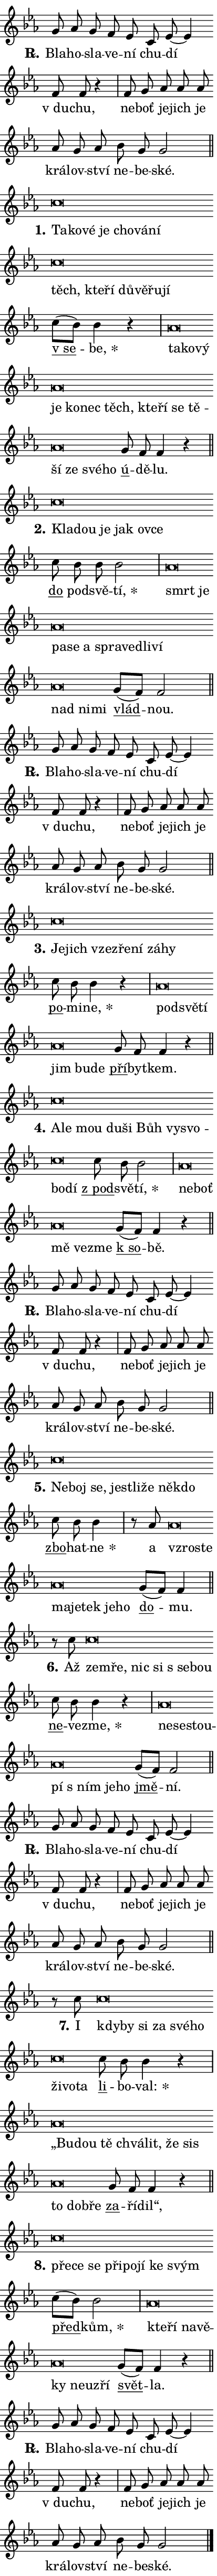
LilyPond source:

\version "2.24.0"
\header { tagline = "" }
\paper {
  indent = 0\cm
  top-margin = 0\cm
  right-margin = 0.13\cm % to fit lyric hyphens
  bottom-margin = 0\cm
  left-margin = 0\cm
  paper-width = 7\cm
  page-breaking = #ly:one-page-breaking
  system-system-spacing.basic-distance = #11
  score-system-spacing.basic-distance = #11
  ragged-last = ##f
}


%% Author: Thomas Morley
%% https://lists.gnu.org/archive/html/lilypond-user/2020-05/msg00002.html
#(define (line-position grob)
"Returns position of @var[grob} in current system:
   @code{'start}, if at first time-step
   @code{'end}, if at last time-step
   @code{'middle} otherwise
"
  (let* ((col (ly:item-get-column grob))
         (ln (ly:grob-object col 'left-neighbor))
         (rn (ly:grob-object col 'right-neighbor))
         (col-to-check-left (if (ly:grob? ln) ln col))
         (col-to-check-right (if (ly:grob? rn) rn col))
         (break-dir-left
           (and
             (ly:grob-property col-to-check-left 'non-musical #f)
             (ly:item-break-dir col-to-check-left)))
         (break-dir-right
           (and
             (ly:grob-property col-to-check-right 'non-musical #f)
             (ly:item-break-dir col-to-check-right))))
        (cond ((eqv? 1 break-dir-left) 'start)
              ((eqv? -1 break-dir-right) 'end)
              (else 'middle))))

#(define (tranparent-at-line-position vctor)
  (lambda (grob)
  "Relying on @code{line-position} select the relevant enry from @var{vctor}.
Used to determine transparency,"
    (case (line-position grob)
      ((end) (not (vector-ref vctor 0)))
      ((middle) (not (vector-ref vctor 1)))
      ((start) (not (vector-ref vctor 2))))))

noteHeadBreakVisibility =
#(define-music-function (break-visibility)(vector?)
"Makes @code{NoteHead}s transparent relying on @var{break-visibility}"
#{
  \override NoteHead.transparent =
    #(tranparent-at-line-position break-visibility)
#})

#(define delete-ledgers-for-transparent-note-heads
  (lambda (grob)
    "Reads whether a @code{NoteHead} is transparent.
If so this @code{NoteHead} is removed from @code{'note-heads} from
@var{grob}, which is supposed to be @code{LedgerLineSpanner}.
As a result ledgers are not printed for this @code{NoteHead}"
    (let* ((nhds-array (ly:grob-object grob 'note-heads))
           (nhds-list
             (if (ly:grob-array? nhds-array)
                 (ly:grob-array->list nhds-array)
                 '()))
           ;; Relies on the transparent-property being done before
           ;; Staff.LedgerLineSpanner.after-line-breaking is executed.
           ;; This is fragile ...
           (to-keep
             (remove
               (lambda (nhd)
                 (ly:grob-property nhd 'transparent #f))
               nhds-list)))
      ;; TODO find a better method to iterate over grob-arrays, similiar
      ;; to filter/remove etc for lists
      ;; For now rebuilt from scratch
      (set! (ly:grob-object grob 'note-heads)  '())
      (for-each
        (lambda (nhd)
          (ly:pointer-group-interface::add-grob grob 'note-heads nhd))
        to-keep))))

squashNotes = {
  \override NoteHead.X-extent = #'(-0.2 . 0.2)
  \override NoteHead.Y-extent = #'(-0.75 . 0)
  \override NoteHead.stencil =
    #(lambda (grob)
       (let ((pos (ly:grob-property grob 'staff-position)))
         (begin
           (if (< pos -7) (display "ERROR: Lower brevis then expected\n") (display "OK: Expected brevis position\n"))
           (if (<= pos -6) ly:text-interface::print ly:note-head::print))))
}
unSquashNotes = {
  \revert NoteHead.X-extent
  \revert NoteHead.Y-extent
  \revert NoteHead.stencil
}

hideNotes = \noteHeadBreakVisibility #begin-of-line-visible
unHideNotes = \noteHeadBreakVisibility #all-visible

% work-around for resetting accidentals
% https://lilypond.org/doc/v2.23/Documentation/notation/displaying-rhythms#unmetered-music
cadenzaMeasure = {
  \cadenzaOff
  \partial 1024 s1024
  \cadenzaOn
}

#(define-markup-command (accent layout props text) (markup?)
  "Underline accented syllable"
  (interpret-markup layout props
    #{\markup \override #'(offset . 4.3) \underline { #text }#}))

responsum = \markup \concat {
  "R" \hspace #-1.05 \path #0.1 #'((moveto 0 0.07) (lineto 0.9 0.8)) \hspace #0.05 "."
}

spaceSize = #0.6828661417322834 % exact space size for TeX Gyre Schola

\layout {
  \context {
    \Staff
    \remove "Time_signature_engraver"
    \override LedgerLineSpanner.after-line-breaking = #delete-ledgers-for-transparent-note-heads
  }
  \context {
    \Lyrics {
      \override LyricSpace.minimum-distance = \spaceSize
      \override LyricText.font-name = #"TeX Gyre Schola"
      \override LyricText.font-size = 1
      \override StanzaNumber.font-name = #"TeX Gyre Schola Bold"
      \override StanzaNumber.font-size = 1
    }
  }
  \context {
    \Score 
    \override NoteHead.text =
      #(lambda (grob) 
        (let ((pos (ly:grob-property grob 'staff-position)))
          #{\markup {
            \combine
              \halign #-0.55 \raise #(if (= pos -6) 0 0.5) \override #'(thickness . 2) \draw-line #'(3.2 . 0)
              \musicglyph "noteheads.sM1"
          }#}))
  }
}

% magnetic-lyrics.ily
%
%   written by
%     Jean Abou Samra <jean@abou-samra.fr>
%     Werner Lemberg <wl@gnu.org>
%
%   adapted by
%     Jiri Hon <jiri.hon@gmail.com>
%
% Version 2022-Apr-15

% https://www.mail-archive.com/lilypond-user@gnu.org/msg149350.html

#(define (Left_hyphen_pointer_engraver context)
   "Collect syllable-hyphen-syllable occurrences in lyrics and store
them in properties.  This engraver only looks to the left.  For
example, if the lyrics input is @code{foo -- bar}, it does the
following.

@itemize @bullet
@item
Set the @code{text} property of the @code{LyricHyphen} grob between
@q{foo} and @q{bar} to @code{foo}.

@item
Set the @code{left-hyphen} property of the @code{LyricText} grob with
text @q{foo} to the @code{LyricHyphen} grob between @q{foo} and
@q{bar}.
@end itemize

Use this auxiliary engraver in combination with the
@code{lyric-@/text::@/apply-@/magnetic-@/offset!} hook."
   (let ((hyphen #f)
         (text #f))
     (make-engraver
      (acknowledgers
       ((lyric-syllable-interface engraver grob source-engraver)
        (set! text grob)))
      (end-acknowledgers
       ((lyric-hyphen-interface engraver grob source-engraver)
        ;(when (not (grob::has-interface grob 'lyric-space-interface))
          (set! hyphen grob)));)
      ((stop-translation-timestep engraver)
       (when (and text hyphen)
         (ly:grob-set-object! text 'left-hyphen hyphen))
       (set! text #f)
       (set! hyphen #f)))))

#(define (lyric-text::apply-magnetic-offset! grob)
   "If the space between two syllables is less than the value in
property @code{LyricText@/.details@/.squash-threshold}, move the right
syllable to the left so that it gets concatenated with the left
syllable.

Use this function as a hook for
@code{LyricText@/.after-@/line-@/breaking} if the
@code{Left_@/hyphen_@/pointer_@/engraver} is active."
   (let ((hyphen (ly:grob-object grob 'left-hyphen #f)))
     (when hyphen
       (let ((left-text (ly:spanner-bound hyphen LEFT)))
         (when (grob::has-interface left-text 'lyric-syllable-interface)
           (let* ((common (ly:grob-common-refpoint grob left-text X))
                  (this-x-ext (ly:grob-extent grob common X))
                  (left-x-ext
                   (begin
                     ;; Trigger magnetism for left-text.
                     (ly:grob-property left-text 'after-line-breaking)
                     (ly:grob-extent left-text common X)))
                  ;; `delta` is the gap width between two syllables.
                  (delta (- (interval-start this-x-ext)
                            (interval-end left-x-ext)))
                  (details (ly:grob-property grob 'details))
                  (threshold (assoc-get 'squash-threshold details 0.2)))
             (when (< delta threshold)
               (let* (;; We have to manipulate the input text so that
                      ;; ligatures crossing syllable boundaries are not
                      ;; disabled.  For languages based on the Latin
                      ;; script this is essentially a beautification.
                      ;; However, for non-Western scripts it can be a
                      ;; necessity.
                      (lt (ly:grob-property left-text 'text))
                      (rt (ly:grob-property grob 'text))
                      (is-space (grob::has-interface hyphen 'lyric-space-interface))
                      (space (if is-space " " ""))
                      (extra-delta (if is-space spaceSize 0))
                      ;; Append new syllable.
                      (ltrt-space (if (and (string? lt) (string? rt))
                                (string-append lt space rt)
                                (make-concat-markup (list lt space rt))))
                      ;; Right-align `ltrt` to the right side.
                      (ltrt-space-markup (grob-interpret-markup
                               grob
                               (make-translate-markup
                                (cons (interval-length this-x-ext) 0)
                                (make-right-align-markup ltrt-space)))))
                 (begin
                   ;; Don't print `left-text`.
                   (ly:grob-set-property! left-text 'stencil #f)
                   ;; Set text and stencil (which holds all collected
                   ;; syllables so far) and shift it to the left.
                   (ly:grob-set-property! grob 'text ltrt-space)
                   (ly:grob-set-property! grob 'stencil ltrt-space-markup)
                   (ly:grob-translate-axis! grob (- (- delta extra-delta)) X))))))))))


#(define (lyric-hyphen::displace-bounds-first grob)
   ;; Make very sure this callback isn't triggered too early.
   (let ((left (ly:spanner-bound grob LEFT))
         (right (ly:spanner-bound grob RIGHT)))
     (ly:grob-property left 'after-line-breaking)
     (ly:grob-property right 'after-line-breaking)
     (ly:lyric-hyphen::print grob)))

squashThreshold = #0.4

\layout {
  \context {
    \Lyrics
    \consists #Left_hyphen_pointer_engraver
    \override LyricText.after-line-breaking =
      #lyric-text::apply-magnetic-offset!
    \override LyricHyphen.stencil = #lyric-hyphen::displace-bounds-first
    \override LyricText.details.squash-threshold = \squashThreshold
    \override LyricHyphen.minimum-distance = 0
    \override LyricHyphen.minimum-length = \squashThreshold
  }
}

squashText = \override LyricText.details.squash-threshold = 9999
unSquashText = \override LyricText.details.squash-threshold = \squashThreshold

leftText = \override LyricText.self-alignment-X = #LEFT
unLeftText = \revert LyricText.self-alignment-X

starOffset = #(lambda (grob) 
                (let ((x_offset (ly:self-alignment-interface::aligned-on-x-parent grob)))
                  (if (= x_offset 0) 0 (+ x_offset 1.2))))

star = #(define-music-function (syllable)(string?)
"Append star separator at the end of a syllable"
#{
  \once \override LyricText.X-offset = #starOffset
  \lyricmode { \markup {
    #syllable
    \override #'((font-name . "TeX Gyre Schola Bold")) \hspace #0.2 \lower #0.65 \larger "*"
  } }
#})

starAccent = #(define-music-function (syllable)(string?)
"Append star separator at the end of a syllable and make accent"
#{
  \once \override LyricText.X-offset = #starOffset
  \lyricmode { \markup {
    \accent #syllable
    \override #'((font-name . "TeX Gyre Schola Bold")) \hspace #0.2 \lower #0.65 \larger "*"
  } }
#})

breath = #(define-music-function (syllable)(string?)
"Append breathing indicator at the end of a syllable"
#{
  \lyricmode { \markup { #syllable "+" } }
#})

optionalBreath = #(define-music-function (syllable)(string?)
"Append optional breathing indicator at the end of a syllable"
#{
  \lyricmode { \markup { #syllable "(+)" } }
#})


\score {
    <<
        \new Voice = "melody" { \cadenzaOn \key es \major \relative { g'8 as g f es \bar "" c es~ es4 \bar "" f8 f r4 \cadenzaMeasure \bar "|" f8 g \bar "" as as as \bar "" as g as \bar "" bes g g2 \cadenzaMeasure \bar "||" \break } }
        \new Lyrics \lyricsto "melody" { \lyricmode { \set stanza = \responsum
Bla -- ho -- sla -- ve -- ní chu -- dí "v du" -- chu, ne -- boť je -- jich je krá -- lov -- ství ne -- be -- ské. } }
    >>
    \layout {}
}

\score {
    <<
        \new Voice = "melody" { \cadenzaOn \key es \major \relative { \squashNotes c''\breve*1/16 \hideNotes \breve*1/16 \bar "" \breve*1/16 \bar "" \breve*1/16 \bar "" \breve*1/16 \bar "" \breve*1/16 \bar "" \breve*1/16 \bar "" \breve*1/16 \bar "" \breve*1/16 \bar "" \breve*1/16 \bar "" \breve*1/16 \bar "" \breve*1/16 \bar "" \breve*1/16 \breve*1/16 \bar "" \unHideNotes \unSquashNotes \bar "" c8[( bes)] bes4 r \cadenzaMeasure \bar "|" \squashNotes as\breve*1/16 \hideNotes \breve*1/16 \bar "" \breve*1/16 \bar "" \breve*1/16 \bar "" \breve*1/16 \bar "" \breve*1/16 \bar "" \breve*1/16 \bar "" \breve*1/16 \bar "" \breve*1/16 \bar "" \breve*1/16 \bar "" \breve*1/16 \bar "" \breve*1/16 \bar "" \breve*1/16 \bar "" \breve*1/16 \breve*1/16 \bar "" \unHideNotes \unSquashNotes \bar "" g8 f f4 r \cadenzaMeasure \bar "||" \break } }
        \new Lyrics \lyricsto "melody" { \lyricmode { \set stanza = "1."
\leftText Ta -- \squashText ko -- vé je cho -- vá -- ní těch, kte -- ří dů -- vě -- řu -- jí \unLeftText \unSquashText \markup \accent "v se" -- \star be, \leftText ta -- \squashText ko -- vý je ko -- nec těch, kte -- ří se tě -- ší ze své -- ho \unLeftText \unSquashText \markup \accent ú -- dě -- lu. } }
    >>
    \layout {}
}

\score {
    <<
        \new Voice = "melody" { \cadenzaOn \key es \major \relative { \squashNotes c''\breve*1/16 \hideNotes \breve*1/16 \bar "" \breve*1/16 \bar "" \breve*1/16 \bar "" \breve*1/16 \breve*1/16 \bar "" \unHideNotes \unSquashNotes \bar "" c8 bes bes bes2 \cadenzaMeasure \bar "|" \squashNotes as\breve*1/16 \hideNotes \breve*1/16 \bar "" \breve*1/16 \bar "" \breve*1/16 \bar "" \breve*1/16 \bar "" \breve*1/16 \bar "" \breve*1/16 \bar "" \breve*1/16 \bar "" \breve*1/16 \bar "" \breve*1/16 \bar "" \breve*1/16 \breve*1/16 \bar "" \unHideNotes \unSquashNotes \bar "" g8[( f)] f2 \cadenzaMeasure \bar "||" \break } }
        \new Lyrics \lyricsto "melody" { \lyricmode { \set stanza = "2."
\leftText Kla -- \squashText dou je jak ov -- ce \unLeftText \unSquashText \markup \accent do pod -- svě -- \star tí, \leftText smrt \squashText je pa -- se a spra -- ve -- dli -- ví nad ni -- mi \unLeftText \unSquashText \markup \accent vlád -- nou. } }
    >>
    \layout {}
}

\score {
    <<
        \new Voice = "melody" { \cadenzaOn \key es \major \relative { g'8 as g f es \bar "" c es~ es4 \bar "" f8 f r4 \cadenzaMeasure \bar "|" f8 g \bar "" as as as \bar "" as g as \bar "" bes g g2 \cadenzaMeasure \bar "||" \break } }
        \new Lyrics \lyricsto "melody" { \lyricmode { \set stanza = \responsum
Bla -- ho -- sla -- ve -- ní chu -- dí "v du" -- chu, ne -- boť je -- jich je krá -- lov -- ství ne -- be -- ské. } }
    >>
    \layout {}
}

\score {
    <<
        \new Voice = "melody" { \cadenzaOn \key es \major \relative { \squashNotes c''\breve*1/16 \hideNotes \breve*1/16 \bar "" \breve*1/16 \bar "" \breve*1/16 \bar "" \breve*1/16 \bar "" \breve*1/16 \breve*1/16 \bar "" \unHideNotes \unSquashNotes \bar "" c8 bes bes4 r \cadenzaMeasure \bar "|" \squashNotes as\breve*1/16 \hideNotes \breve*1/16 \bar "" \breve*1/16 \bar "" \breve*1/16 \bar "" \breve*1/16 \breve*1/16 \bar "" \unHideNotes \unSquashNotes \bar "" g8 f f4 r \cadenzaMeasure \bar "||" \break } }
        \new Lyrics \lyricsto "melody" { \lyricmode { \set stanza = "3."
\leftText Je -- \squashText jich vze -- zře -- ní zá -- hy \unLeftText \unSquashText \markup \accent po -- mi -- \star ne, \leftText pod -- \squashText svě -- tí jim bu -- de \unLeftText \unSquashText \markup \accent pří -- byt -- kem. } }
    >>
    \layout {}
}

\score {
    <<
        \new Voice = "melody" { \cadenzaOn \key es \major \relative { \squashNotes c''\breve*1/16 \hideNotes \breve*1/16 \bar "" \breve*1/16 \bar "" \breve*1/16 \bar "" \breve*1/16 \bar "" \breve*1/16 \bar "" \breve*1/16 \bar "" \breve*1/16 \bar "" \breve*1/16 \breve*1/16 \bar "" \unHideNotes \unSquashNotes \bar "" c8 bes bes2 \cadenzaMeasure \bar "|" \squashNotes as\breve*1/16 \hideNotes \breve*1/16 \bar "" \breve*1/16 \bar "" \breve*1/16 \breve*1/16 \bar "" \unHideNotes \unSquashNotes \bar "" g8[( f)] f4 r \cadenzaMeasure \bar "||" \break } }
        \new Lyrics \lyricsto "melody" { \lyricmode { \set stanza = "4."
\leftText A -- \squashText le mou du -- ši Bůh vy -- svo -- bo -- dí \unLeftText \unSquashText \markup \accent "z pod" -- svě -- \star tí, \leftText ne -- \squashText boť mě ve -- zme \unLeftText \unSquashText \markup \accent "k so" -- bě. } }
    >>
    \layout {}
}

\score {
    <<
        \new Voice = "melody" { \cadenzaOn \key es \major \relative { g'8 as g f es \bar "" c es~ es4 \bar "" f8 f r4 \cadenzaMeasure \bar "|" f8 g \bar "" as as as \bar "" as g as \bar "" bes g g2 \cadenzaMeasure \bar "||" \break } }
        \new Lyrics \lyricsto "melody" { \lyricmode { \set stanza = \responsum
Bla -- ho -- sla -- ve -- ní chu -- dí "v du" -- chu, ne -- boť je -- jich je krá -- lov -- ství ne -- be -- ské. } }
    >>
    \layout {}
}

\score {
    <<
        \new Voice = "melody" { \cadenzaOn \key es \major \relative { \squashNotes c''\breve*1/16 \hideNotes \breve*1/16 \bar "" \breve*1/16 \bar "" \breve*1/16 \bar "" \breve*1/16 \bar "" \breve*1/16 \bar "" \breve*1/16 \breve*1/16 \bar "" \unHideNotes \unSquashNotes \bar "" c8 bes bes4 \cadenzaMeasure \bar "|" r8 as8 \squashNotes as\breve*1/16 \hideNotes \breve*1/16 \bar "" \breve*1/16 \bar "" \breve*1/16 \bar "" \breve*1/16 \bar "" \breve*1/16 \breve*1/16 \bar "" \unHideNotes \unSquashNotes \bar "" g8[( f)] f4 \cadenzaMeasure \bar "||" \break } }
        \new Lyrics \lyricsto "melody" { \lyricmode { \set stanza = "5."
\leftText Ne -- \squashText boj se, je -- stli -- že ně -- kdo \unLeftText \unSquashText \markup \accent zbo -- hat -- \star ne a \leftText vzro -- \squashText ste ma -- je -- tek je -- ho \unLeftText \unSquashText \markup \accent do -- mu. } }
    >>
    \layout {}
}

\score {
    <<
        \new Voice = "melody" { \cadenzaOn \key es \major \relative { r8 c''8 \squashNotes c\breve*1/16 \hideNotes \breve*1/16 \bar "" \breve*1/16 \bar "" \breve*1/16 \bar "" \breve*1/16 \breve*1/16 \bar "" \unHideNotes \unSquashNotes \bar "" c8 bes bes4 r \cadenzaMeasure \bar "|" \squashNotes as\breve*1/16 \hideNotes \breve*1/16 \bar "" \breve*1/16 \bar "" \breve*1/16 \bar "" \breve*1/16 \bar "" \breve*1/16 \breve*1/16 \bar "" \unHideNotes \unSquashNotes \bar "" g8[( f)] f2 \cadenzaMeasure \bar "||" \break } }
        \new Lyrics \lyricsto "melody" { \lyricmode { \set stanza = "6."
Až \leftText ze -- \squashText mře, nic si "s se" -- bou \unLeftText \unSquashText \markup \accent ne -- ve -- \star zme, \leftText ne -- \squashText se -- stou -- pí "s ním" je -- ho \unLeftText \unSquashText \markup \accent jmě -- ní. } }
    >>
    \layout {}
}

\score {
    <<
        \new Voice = "melody" { \cadenzaOn \key es \major \relative { g'8 as g f es \bar "" c es~ es4 \bar "" f8 f r4 \cadenzaMeasure \bar "|" f8 g \bar "" as as as \bar "" as g as \bar "" bes g g2 \cadenzaMeasure \bar "||" \break } }
        \new Lyrics \lyricsto "melody" { \lyricmode { \set stanza = \responsum
Bla -- ho -- sla -- ve -- ní chu -- dí "v du" -- chu, ne -- boť je -- jich je krá -- lov -- ství ne -- be -- ské. } }
    >>
    \layout {}
}

\score {
    <<
        \new Voice = "melody" { \cadenzaOn \key es \major \relative { r8 c''8 \squashNotes c\breve*1/16 \hideNotes \breve*1/16 \bar "" \breve*1/16 \bar "" \breve*1/16 \bar "" \breve*1/16 \bar "" \breve*1/16 \bar "" \breve*1/16 \bar "" \breve*1/16 \breve*1/16 \bar "" \unHideNotes \unSquashNotes \bar "" c8 bes bes4 r \cadenzaMeasure \bar "|" \squashNotes as\breve*1/16 \hideNotes \breve*1/16 \bar "" \breve*1/16 \bar "" \breve*1/16 \bar "" \breve*1/16 \bar "" \breve*1/16 \bar "" \breve*1/16 \bar "" \breve*1/16 \bar "" \breve*1/16 \breve*1/16 \bar "" \unHideNotes \unSquashNotes \bar "" g8 f f4 r \cadenzaMeasure \bar "||" \break } }
        \new Lyrics \lyricsto "melody" { \lyricmode { \set stanza = "7."
I \leftText kdy -- \squashText by si za své -- ho ži -- vo -- ta \unLeftText \unSquashText \markup \accent li -- bo -- \star val: \leftText „Bu -- \squashText dou tě chvá -- lit, že sis to dob -- ře \unLeftText \unSquashText \markup \accent za -- ří -- dil“, } }
    >>
    \layout {}
}

\score {
    <<
        \new Voice = "melody" { \cadenzaOn \key es \major \relative { \squashNotes c''\breve*1/16 \hideNotes \breve*1/16 \bar "" \breve*1/16 \bar "" \breve*1/16 \bar "" \breve*1/16 \bar "" \breve*1/16 \bar "" \breve*1/16 \breve*1/16 \bar "" \unHideNotes \unSquashNotes \bar "" c8[( bes)] bes2 \cadenzaMeasure \bar "|" \squashNotes as\breve*1/16 \hideNotes \breve*1/16 \bar "" \breve*1/16 \bar "" \breve*1/16 \bar "" \breve*1/16 \bar "" \breve*1/16 \bar "" \breve*1/16 \breve*1/16 \bar "" \unHideNotes \unSquashNotes \bar "" g8[( f)] f4 r \cadenzaMeasure \bar "||" \break } }
        \new Lyrics \lyricsto "melody" { \lyricmode { \set stanza = "8."
\leftText pře -- \squashText ce se při -- po -- jí ke svým \unLeftText \unSquashText \markup \accent před -- \star kům, \leftText kte -- \squashText ří na -- vě -- ky ne -- u -- zří \unLeftText \unSquashText \markup \accent svět -- la. } }
    >>
    \layout {}
}

\score {
    <<
        \new Voice = "melody" { \cadenzaOn \key es \major \relative { g'8 as g f es \bar "" c es~ es4 \bar "" f8 f r4 \cadenzaMeasure \bar "|" f8 g \bar "" as as as \bar "" as g as \bar "" bes g g2 \cadenzaMeasure \bar "||" \break } \bar "|." }
        \new Lyrics \lyricsto "melody" { \lyricmode { \set stanza = \responsum
Bla -- ho -- sla -- ve -- ní chu -- dí "v du" -- chu, ne -- boť je -- jich je krá -- lov -- ství ne -- be -- ské. } }
    >>
    \layout {}
}
